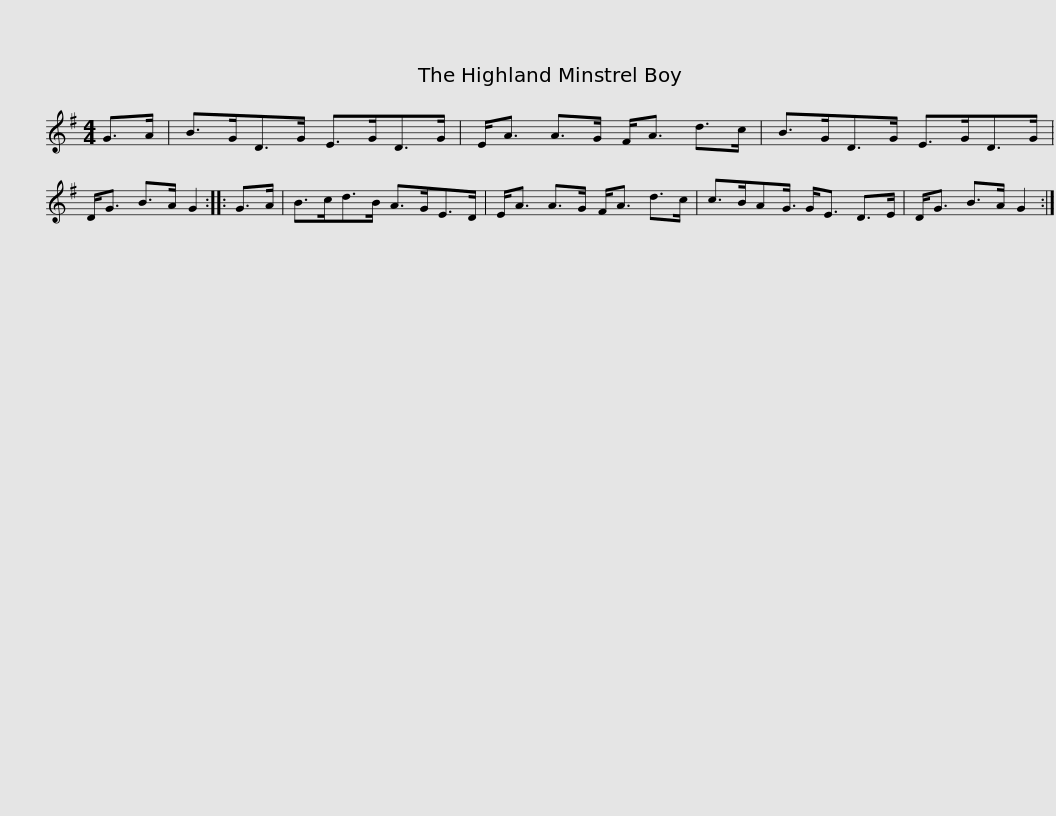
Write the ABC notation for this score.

X:1
L:1/8
M:4/4
I:linebreak $
K:G
V:1 treble
V:1
 G>A | B>GD>G E>GD>G | E<A A>G F<A d>c | B>GD>G E>GD>G | D<G B>A G2 :: %5
 G>A |$ B>cd>B A>GE>D | E<A A>G F<A d>c | c>BAG3/4 G<E D>E | D<G B>A G2 :| %10
